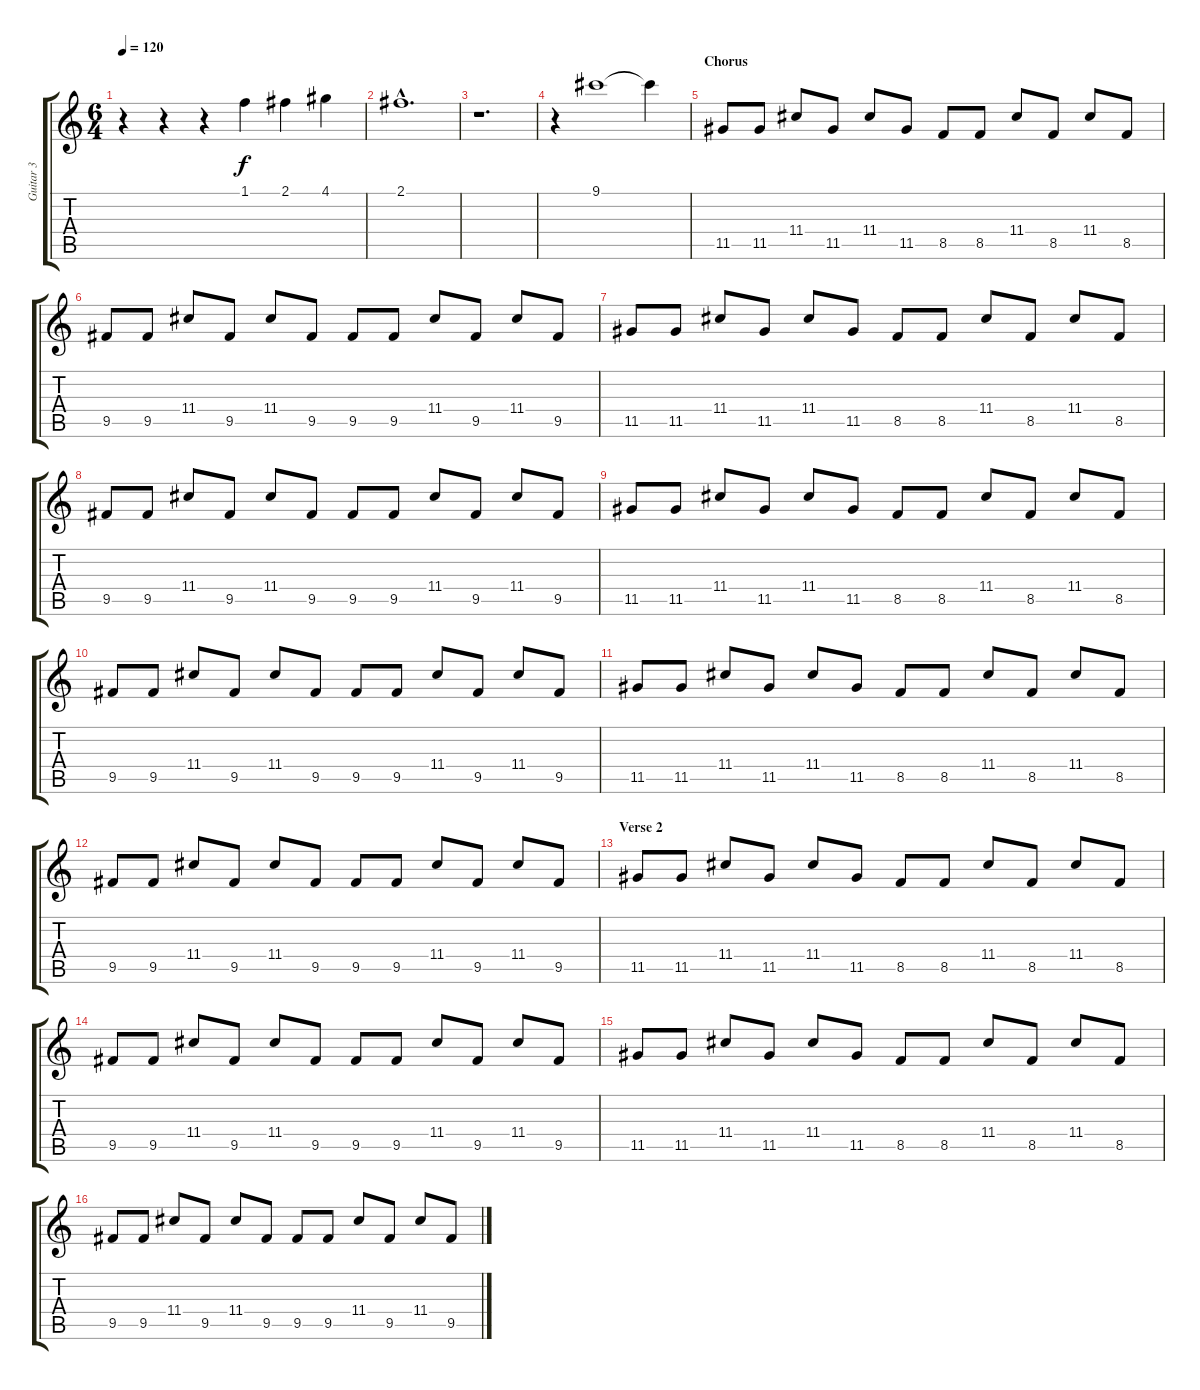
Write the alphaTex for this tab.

\track ("Guitar 3" "Guitar 3") {instrument acousticguitarsteel}
\staff {score tabs}
\tuning (E4 B3 G3 D3 A2 E2) {hide}
\ts (6 4)
\tempo 120
\clef g2
\ks c
r.4{dy f} r.4 r.4 1.1.4 2.1.4 4.1.4 |
2.1{hac}.1{d} |
r.1{d} |
r.4 9.1.1 9.1{t}.4 |
\section ("" "Chorus")
11.5.8 11.5.8 11.4.8 11.5.8 11.4.8 11.5.8 8.5.8 8.5.8 11.4.8 8.5.8 11.4.8 8.5.8 |
9.5.8 9.5.8 11.4.8 9.5.8 11.4.8 9.5.8 9.5.8 9.5.8 11.4.8 9.5.8 11.4.8 9.5.8 |
11.5.8 11.5.8 11.4.8 11.5.8 11.4.8 11.5.8 8.5.8 8.5.8 11.4.8 8.5.8 11.4.8 8.5.8 |
9.5.8 9.5.8 11.4.8 9.5.8 11.4.8 9.5.8 9.5.8 9.5.8 11.4.8 9.5.8 11.4.8 9.5.8 |
11.5.8 11.5.8 11.4.8 11.5.8 11.4.8 11.5.8 8.5.8 8.5.8 11.4.8 8.5.8 11.4.8 8.5.8 |
9.5.8 9.5.8 11.4.8 9.5.8 11.4.8 9.5.8 9.5.8 9.5.8 11.4.8 9.5.8 11.4.8 9.5.8 |
11.5.8 11.5.8 11.4.8 11.5.8 11.4.8 11.5.8 8.5.8 8.5.8 11.4.8 8.5.8 11.4.8 8.5.8 |
9.5.8 9.5.8 11.4.8 9.5.8 11.4.8 9.5.8 9.5.8 9.5.8 11.4.8 9.5.8 11.4.8 9.5.8 |
\section ("" "Verse 2")
11.5.8 11.5.8 11.4.8 11.5.8 11.4.8 11.5.8 8.5.8 8.5.8 11.4.8 8.5.8 11.4.8 8.5.8 |
9.5.8 9.5.8 11.4.8 9.5.8 11.4.8 9.5.8 9.5.8 9.5.8 11.4.8 9.5.8 11.4.8 9.5.8 |
11.5.8 11.5.8 11.4.8 11.5.8 11.4.8 11.5.8 8.5.8 8.5.8 11.4.8 8.5.8 11.4.8 8.5.8 |
9.5.8 9.5.8 11.4.8 9.5.8 11.4.8 9.5.8 9.5.8 9.5.8 11.4.8 9.5.8 11.4.8 9.5.8
